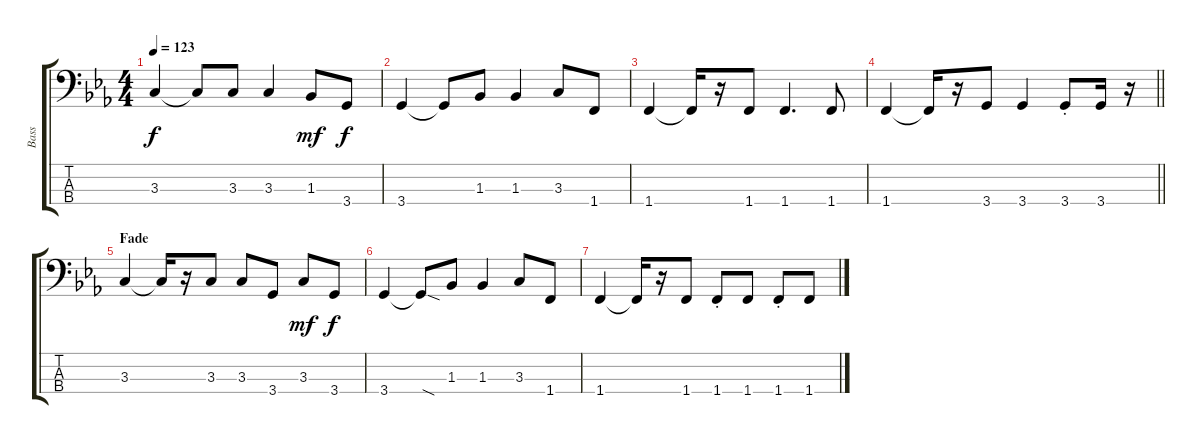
\track ("Bass" "Bass") {instrument electricbassfinger}
\staff {score tabs}
\tuning (G2 D2 A1 E1) {hide}
\ts (4 4)
\tempo 123
\clef f4
\ks eb
3.3.4{dy f} 3.3{t}.8 3.3.8 3.3.4 1.3.8{dy mf} 3.4.8{dy f} |
3.4.4 3.4{t}.8 1.3.8 1.3.4 3.3.8 1.4.8 |
1.4.4 1.4{t}.16 r.16 1.4.8 1.4.4{d} 1.4.8 |
\barLineRight lightlight
1.4.4 1.4{t}.16 r.16 3.4.8 3.4.4 3.4{st}.8 3.4.16 r.16 |
\section ("" "Fade")
3.3.4{volume 0} 3.3{t}.16 r.16 3.3.8 3.3.8 3.4.8 3.3.8{dy mf} 3.4.8{dy f} |
3.4.4 3.4{sod t}.8 1.3.8 1.3.4 3.3.8 1.4.8 |
1.4.4 1.4{t}.16 r.16 1.4.8 1.4{st}.8 1.4.8 1.4{st}.8 1.4.8
